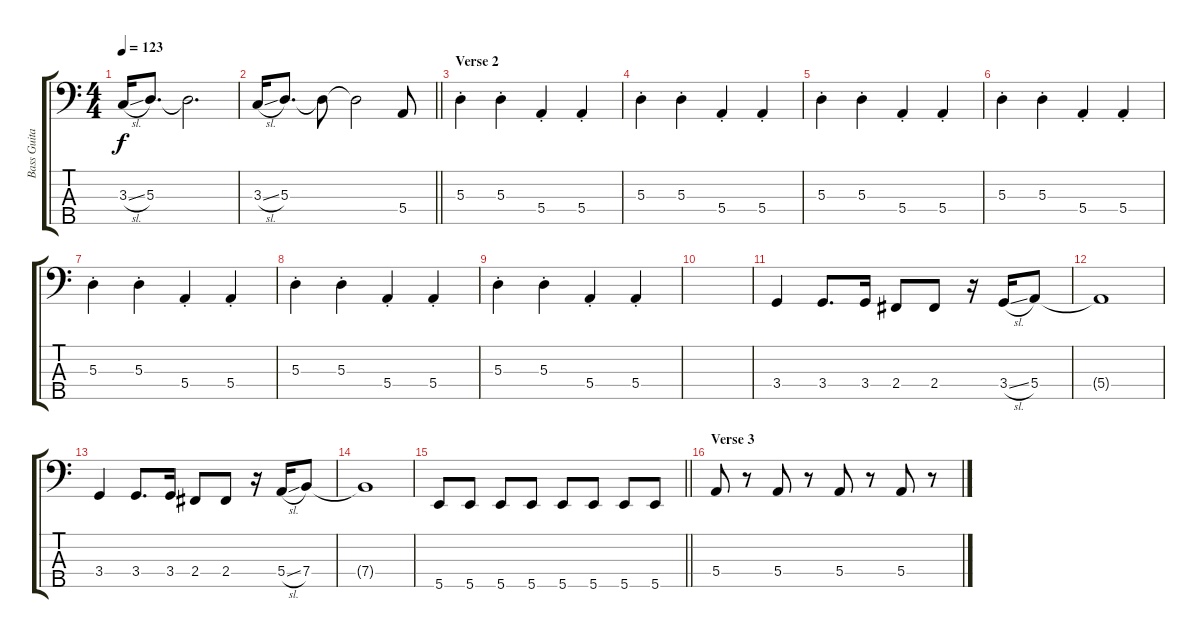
\track ("Bass Guitar" "Bass Guita") {instrument electricbassfinger}
\staff {score tabs}
\tuning (G2 D2 A1 E1 B0) {hide}
\ts (4 4)
\tempo 123
\clef f4
\ks c
3.3{sl}.16{dy f} 5.3.8{d} 5.3{t}.2{d} |
\barLineRight lightlight
3.3{sl}.16 5.3.8{d} 5.3{t}.8 5.3{t}.2 5.4.8 |
\section ("" "Verse 2")
5.3{st}.4 5.3{st}.4 5.4{st}.4 5.4{st}.4 |
5.3{st}.4 5.3{st}.4 5.4{st}.4 5.4{st}.4 |
5.3{st}.4 5.3{st}.4 5.4{st}.4 5.4{st}.4 |
5.3{st}.4 5.3{st}.4 5.4{st}.4 5.4{st}.4 |
5.3{st}.4 5.3{st}.4 5.4{st}.4 5.4{st}.4 |
5.3{st}.4 5.3{st}.4 5.4{st}.4 5.4{st}.4 |
5.3{st}.4 5.3{st}.4 5.4{st}.4 5.4{st}.4 |
|
3.4.4 3.4.8{d} 3.4.16 2.4.8 2.4.8 r.16 3.4{sl}.16 5.4.8 |
5.4{t}.1 |
3.4.4 3.4.8{d} 3.4.16 2.4.8 2.4.8 r.16 5.4{sl}.16 7.4.8 |
7.4{t}.1 |
\barLineRight lightlight
5.5.8 5.5.8 5.5.8 5.5.8 5.5.8 5.5.8 5.5.8 5.5.8 |
\section ("" "Verse 3")
5.4.8 r.8 5.4.8 r.8 5.4.8 r.8 5.4.8 r.8
